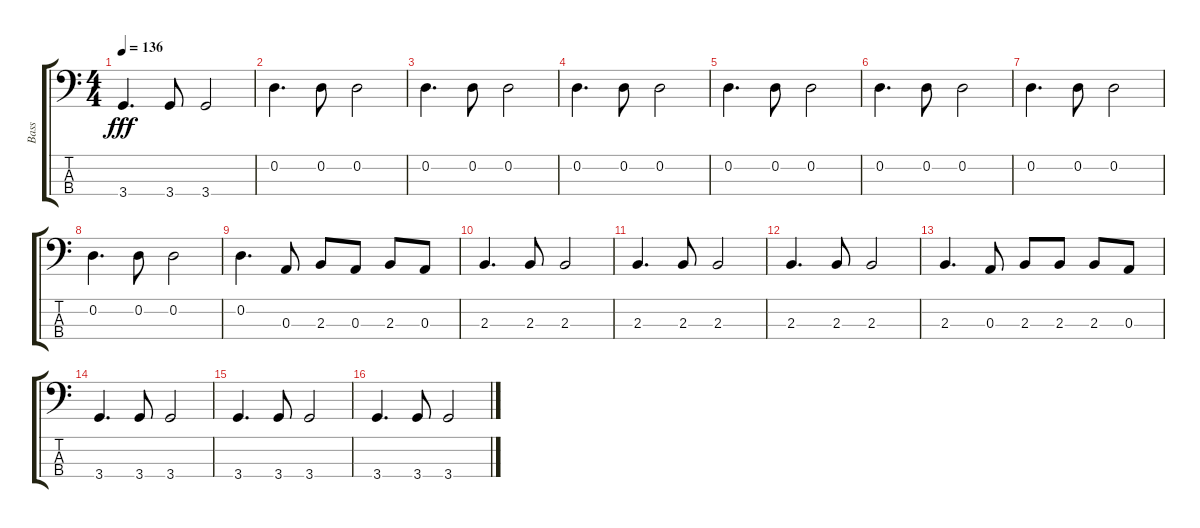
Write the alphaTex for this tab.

\track ("Bass" "Bass") {instrument synthbass1}
\staff {score tabs}
\tuning (G2 D2 A1 E1) {hide}
\ts (4 4)
\tempo 136
\clef f4
\ks c
3.4.4{d dy fff} 3.4.8 3.4.2 |
0.2.4{d} 0.2.8 0.2.2 |
0.2.4{d} 0.2.8 0.2.2 |
0.2.4{d} 0.2.8 0.2.2 |
0.2.4{d} 0.2.8 0.2.2 |
0.2.4{d} 0.2.8 0.2.2 |
0.2.4{d} 0.2.8 0.2.2 |
0.2.4{d} 0.2.8 0.2.2 |
0.2.4{d} 0.3.8 2.3.8 0.3.8 2.3.8 0.3.8 |
2.3.4{d} 2.3.8 2.3.2 |
2.3.4{d} 2.3.8 2.3.2 |
2.3.4{d} 2.3.8 2.3.2 |
2.3.4{d} 0.3.8 2.3.8 2.3.8 2.3.8 0.3.8 |
3.4.4{d} 3.4.8 3.4.2 |
3.4.4{d} 3.4.8 3.4.2 |
3.4.4{d} 3.4.8 3.4.2
